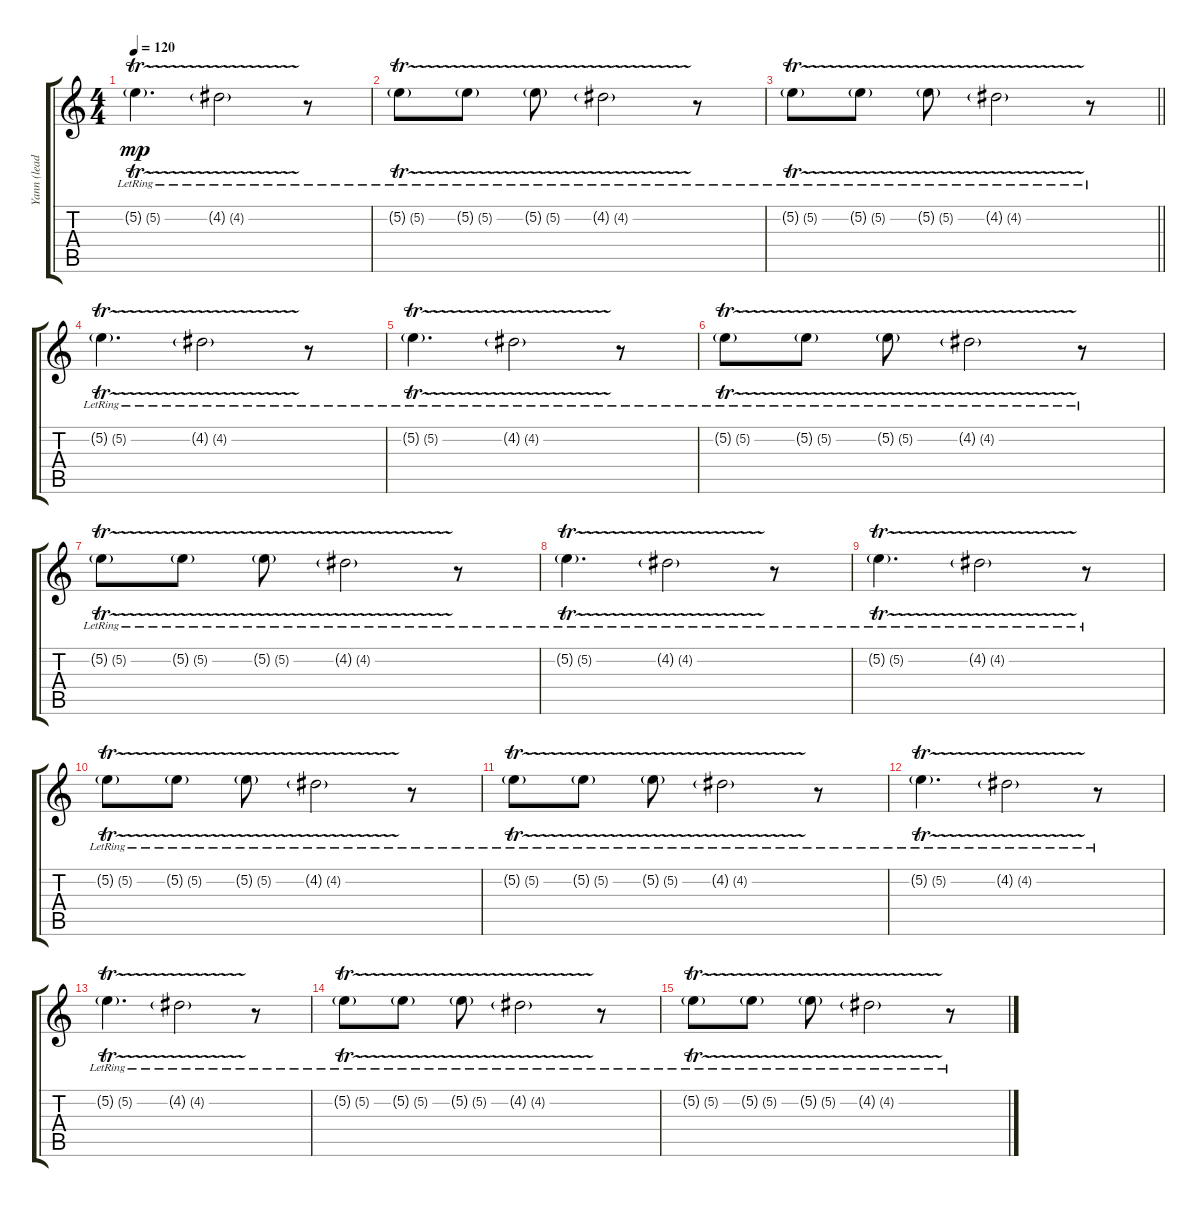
\track ("Yann (lead guitare)" "Yann (lead") {instrument distortionguitar}
\staff {score tabs}
\tuning (E4 B3 G3 D3 A2 E2) {hide}
\ts (4 4)
\tempo 120
\clef g2
\ks c
5.2{tr (5 16) g lr}.4{d dy mp} 4.2{tr (4 16) g lr}.2 r.8 |
5.2{tr (5 16) g lr}.8 5.2{tr (5 16) g lr}.8 5.2{tr (5 16) g lr}.8 4.2{tr (4 16) g lr}.2 r.8 |
\barLineRight lightlight
5.2{tr (5 16) g lr}.8 5.2{tr (5 16) g lr}.8 5.2{tr (5 16) g lr}.8 4.2{tr (4 16) g lr}.2 r.8 |
5.2{tr (5 16) g lr}.4{d} 4.2{tr (4 16) g lr}.2 r.8 |
5.2{tr (5 16) g lr}.4{d} 4.2{tr (4 16) g lr}.2 r.8 |
5.2{tr (5 16) g lr}.8 5.2{tr (5 16) g lr}.8 5.2{tr (5 16) g lr}.8 4.2{tr (4 16) g lr}.2 r.8 |
5.2{tr (5 16) g lr}.8 5.2{tr (5 16) g lr}.8 5.2{tr (5 16) g lr}.8 4.2{tr (4 16) g lr}.2 r.8 |
5.2{tr (5 16) g lr}.4{d} 4.2{tr (4 16) g lr}.2 r.8 |
5.2{tr (5 16) g lr}.4{d} 4.2{tr (4 16) g lr}.2 r.8 |
5.2{tr (5 16) g lr}.8 5.2{tr (5 16) g lr}.8 5.2{tr (5 16) g lr}.8 4.2{tr (4 16) g lr}.2 r.8 |
5.2{tr (5 16) g lr}.8 5.2{tr (5 16) g lr}.8 5.2{tr (5 16) g lr}.8 4.2{tr (4 16) g lr}.2 r.8 |
5.2{tr (5 16) g lr}.4{d} 4.2{tr (4 16) g lr}.2 r.8 |
5.2{tr (5 16) g lr}.4{d} 4.2{tr (4 16) g lr}.2 r.8 |
5.2{tr (5 16) g lr}.8 5.2{tr (5 16) g lr}.8 5.2{tr (5 16) g lr}.8 4.2{tr (4 16) g lr}.2 r.8 |
5.2{tr (5 16) g lr}.8 5.2{tr (5 16) g lr}.8 5.2{tr (5 16) g lr}.8 4.2{tr (4 16) g lr}.2 r.8
